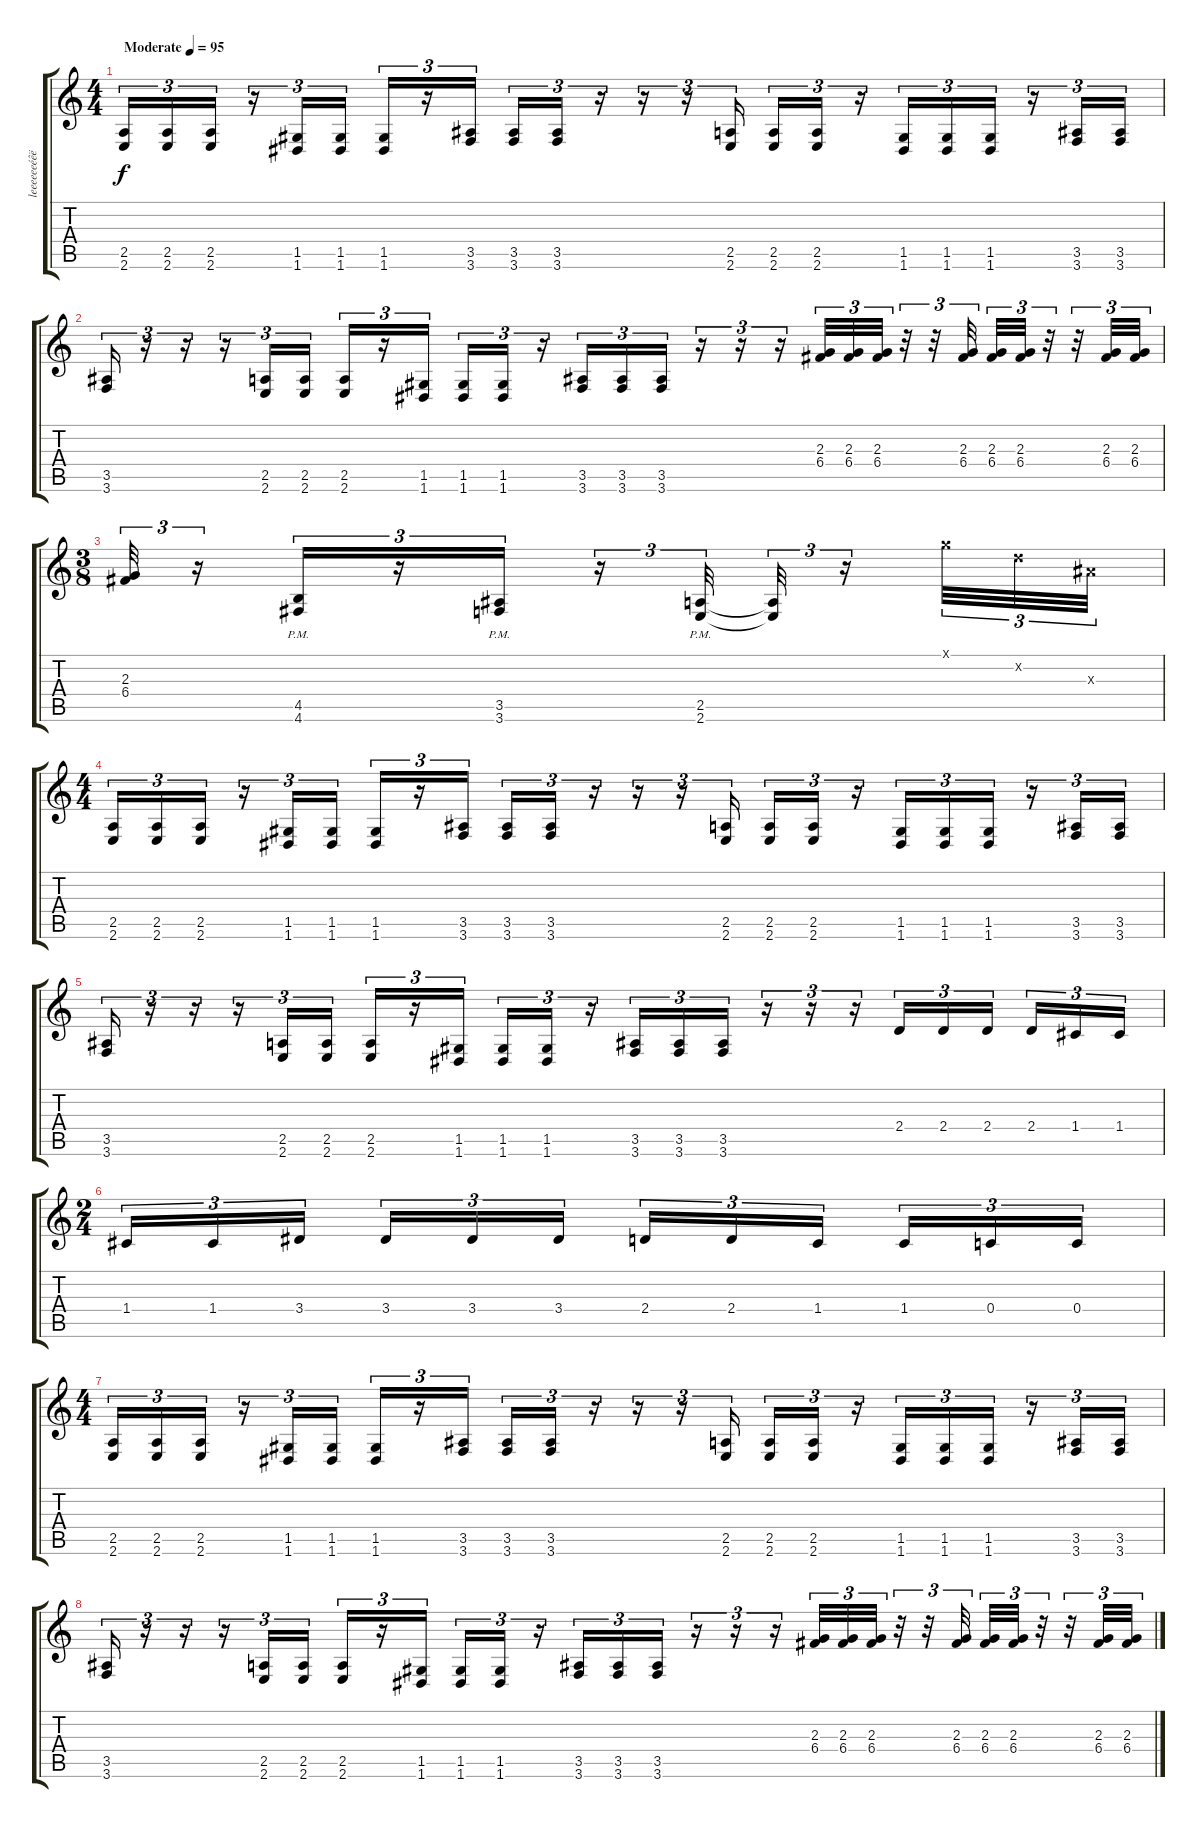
\track ("leeeeeeéêërd" "leeeeeeéêë") {instrument distortionguitar}
\staff {score tabs}
\tuning (D4 A3 F3 C3 G2 D2) {hide}
\ts (4 4)
\tempo (95 "Moderate")
\clef g2
\ks c
(2.5 2.6).16{tu (3 2) dy f instrument distortionguitar} (2.5 2.6).16{tu (3 2)} (2.5 2.6).16{tu (3 2)} r.16{tu (3 2)} (1.5 1.6).16{tu (3 2)} (1.5 1.6).16{tu (3 2)} (1.5 1.6).16{tu (3 2)} r.16{tu (3 2)} (3.5 3.6).16{tu (3 2)} (3.5 3.6).16{tu (3 2)} (3.5 3.6).16{tu (3 2)} r.16{tu (3 2)} r.16{tu (3 2)} r.16{tu (3 2)} (2.5 2.6).16{tu (3 2)} (2.5 2.6).16{tu (3 2)} (2.5 2.6).16{tu (3 2)} r.16{tu (3 2)} (1.5 1.6).16{tu (3 2)} (1.5 1.6).16{tu (3 2)} (1.5 1.6).16{tu (3 2)} r.16{tu (3 2)} (3.5 3.6).16{tu (3 2)} (3.5 3.6).16{tu (3 2)} |
(3.5 3.6).16{tu (3 2)} r.16{tu (3 2)} r.16{tu (3 2)} r.16{tu (3 2)} (2.5 2.6).16{tu (3 2)} (2.5 2.6).16{tu (3 2)} (2.5 2.6).16{tu (3 2)} r.16{tu (3 2)} (1.5 1.6).16{tu (3 2)} (1.5 1.6).16{tu (3 2)} (1.5 1.6).16{tu (3 2)} r.16{tu (3 2)} (3.5 3.6).16{tu (3 2)} (3.5 3.6).16{tu (3 2)} (3.5 3.6).16{tu (3 2)} r.16{tu (3 2)} r.16{tu (3 2)} r.16{tu (3 2)} (2.3 6.4).32{tu (3 2)} (2.3 6.4).32{tu (3 2)} (2.3 6.4).32{tu (3 2)} r.32{tu (3 2)} r.32{tu (3 2)} (2.3 6.4).32{tu (3 2)} (2.3 6.4).32{tu (3 2)} (2.3 6.4).32{tu (3 2)} r.32{tu (3 2)} r.32{tu (3 2)} (2.3 6.4).32{tu (3 2)} (2.3 6.4).32{tu (3 2)} |
\ts (3 8)
(2.3 6.4).32{tu (3 2)} r.16{tu (3 2)} (4.5{pm} 4.6{pm}).16{tu (3 2)} r.16{tu (3 2)} (3.5{pm} 3.6{pm}).16{tu (3 2)} r.16{tu (3 2)} (2.5{pm} 2.6{pm}).32{tu (3 2)} (2.5{t} 2.6{t}).32{tu (3 2)} r.16{tu (3 2)} 5.1{x}.32{tu (3 2)} 5.2{x}.32{tu (3 2)} 5.3{x}.32{tu (3 2)} |
\ts (4 4)
(2.5 2.6).16{tu (3 2)} (2.5 2.6).16{tu (3 2)} (2.5 2.6).16{tu (3 2)} r.16{tu (3 2)} (1.5 1.6).16{tu (3 2)} (1.5 1.6).16{tu (3 2)} (1.5 1.6).16{tu (3 2)} r.16{tu (3 2)} (3.5 3.6).16{tu (3 2)} (3.5 3.6).16{tu (3 2)} (3.5 3.6).16{tu (3 2)} r.16{tu (3 2)} r.16{tu (3 2)} r.16{tu (3 2)} (2.5 2.6).16{tu (3 2)} (2.5 2.6).16{tu (3 2)} (2.5 2.6).16{tu (3 2)} r.16{tu (3 2)} (1.5 1.6).16{tu (3 2)} (1.5 1.6).16{tu (3 2)} (1.5 1.6).16{tu (3 2)} r.16{tu (3 2)} (3.5 3.6).16{tu (3 2)} (3.5 3.6).16{tu (3 2)} |
(3.5 3.6).16{tu (3 2)} r.16{tu (3 2)} r.16{tu (3 2)} r.16{tu (3 2)} (2.5 2.6).16{tu (3 2)} (2.5 2.6).16{tu (3 2)} (2.5 2.6).16{tu (3 2)} r.16{tu (3 2)} (1.5 1.6).16{tu (3 2)} (1.5 1.6).16{tu (3 2)} (1.5 1.6).16{tu (3 2)} r.16{tu (3 2)} (3.5 3.6).16{tu (3 2)} (3.5 3.6).16{tu (3 2)} (3.5 3.6).16{tu (3 2)} r.16{tu (3 2)} r.16{tu (3 2)} r.16{tu (3 2)} 2.4.16{tu (3 2)} 2.4.16{tu (3 2)} 2.4.16{tu (3 2)} 2.4.16{tu (3 2)} 1.4.16{tu (3 2)} 1.4.16{tu (3 2)} |
\ts (2 4)
1.4.16{tu (3 2)} 1.4.16{tu (3 2)} 3.4.16{tu (3 2)} 3.4.16{tu (3 2)} 3.4.16{tu (3 2)} 3.4.16{tu (3 2)} 2.4.16{tu (3 2)} 2.4.16{tu (3 2)} 1.4.16{tu (3 2)} 1.4.16{tu (3 2)} 0.4.16{tu (3 2)} 0.4.16{tu (3 2)} |
\ts (4 4)
(2.5 2.6).16{tu (3 2)} (2.5 2.6).16{tu (3 2)} (2.5 2.6).16{tu (3 2)} r.16{tu (3 2)} (1.5 1.6).16{tu (3 2)} (1.5 1.6).16{tu (3 2)} (1.5 1.6).16{tu (3 2)} r.16{tu (3 2)} (3.5 3.6).16{tu (3 2)} (3.5 3.6).16{tu (3 2)} (3.5 3.6).16{tu (3 2)} r.16{tu (3 2)} r.16{tu (3 2)} r.16{tu (3 2)} (2.5 2.6).16{tu (3 2)} (2.5 2.6).16{tu (3 2)} (2.5 2.6).16{tu (3 2)} r.16{tu (3 2)} (1.5 1.6).16{tu (3 2)} (1.5 1.6).16{tu (3 2)} (1.5 1.6).16{tu (3 2)} r.16{tu (3 2)} (3.5 3.6).16{tu (3 2)} (3.5 3.6).16{tu (3 2)} |
(3.5 3.6).16{tu (3 2)} r.16{tu (3 2)} r.16{tu (3 2)} r.16{tu (3 2)} (2.5 2.6).16{tu (3 2)} (2.5 2.6).16{tu (3 2)} (2.5 2.6).16{tu (3 2)} r.16{tu (3 2)} (1.5 1.6).16{tu (3 2)} (1.5 1.6).16{tu (3 2)} (1.5 1.6).16{tu (3 2)} r.16{tu (3 2)} (3.5 3.6).16{tu (3 2)} (3.5 3.6).16{tu (3 2)} (3.5 3.6).16{tu (3 2)} r.16{tu (3 2)} r.16{tu (3 2)} r.16{tu (3 2)} (2.3 6.4).32{tu (3 2)} (2.3 6.4).32{tu (3 2)} (2.3 6.4).32{tu (3 2)} r.32{tu (3 2)} r.32{tu (3 2)} (2.3 6.4).32{tu (3 2)} (2.3 6.4).32{tu (3 2)} (2.3 6.4).32{tu (3 2)} r.32{tu (3 2)} r.32{tu (3 2)} (2.3 6.4).32{tu (3 2)} (2.3 6.4).32{tu (3 2)}
